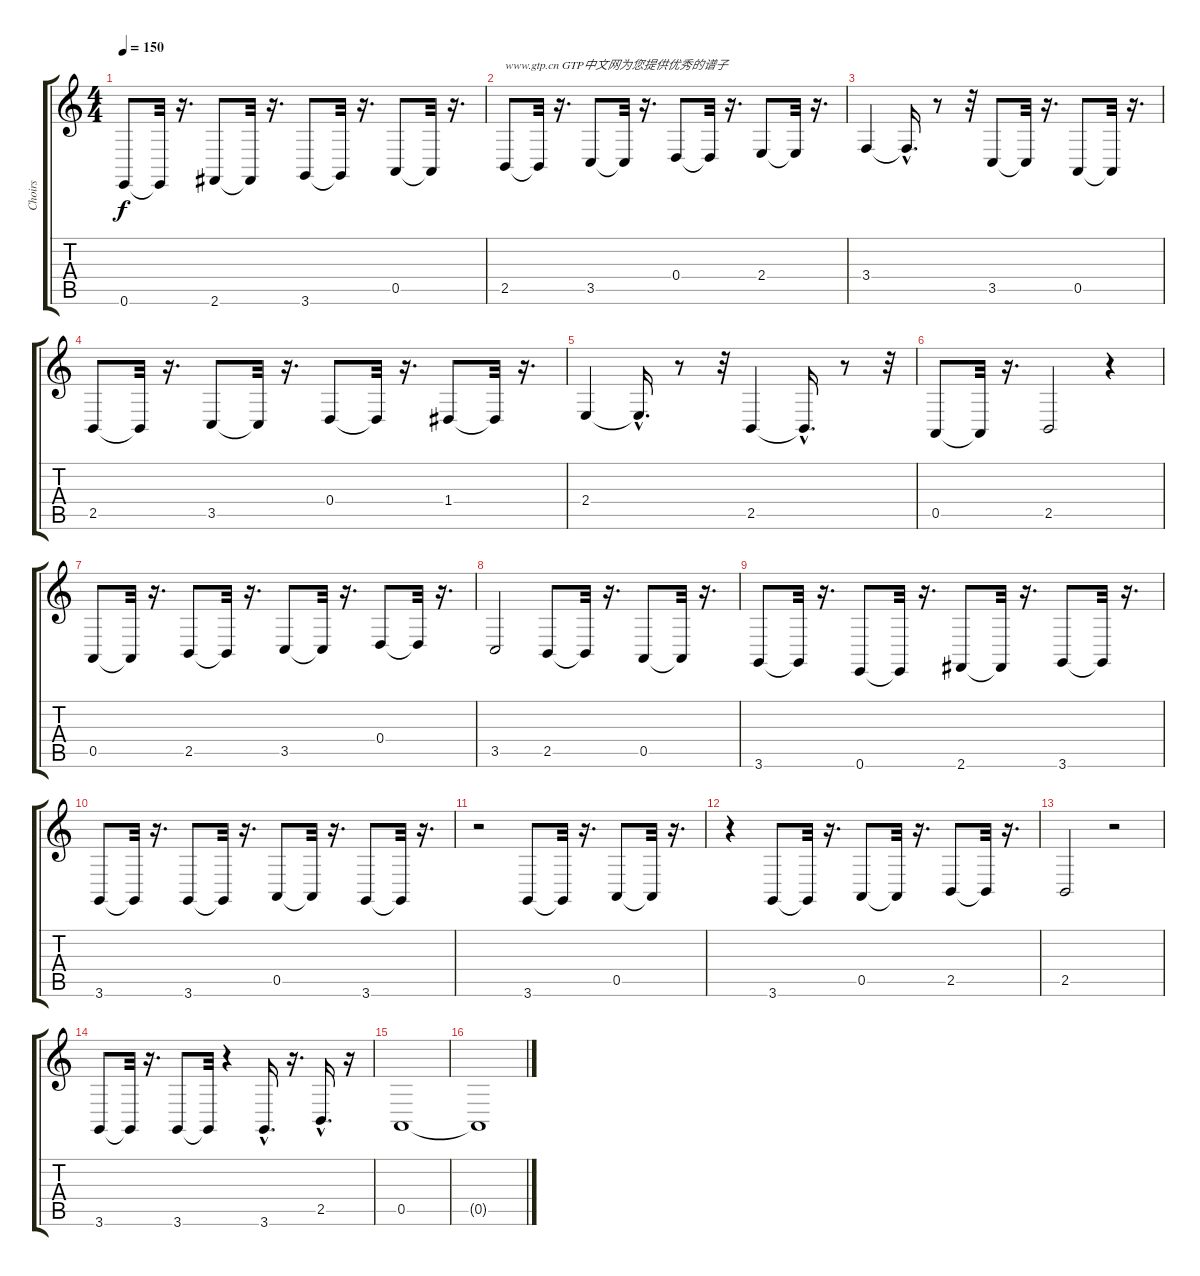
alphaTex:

\track ("Choirs" "Choirs") {instrument choiraahs}
\staff {score tabs}
\tuning (E4 B3 G3 D3 A2 E2) {hide}
\ts (4 4)
\tempo 150
\clef g2
\ks c
0.6.8{dy f instrument choiraahs} 0.6{t}.32 r.16{d} 2.6.8 2.6{t}.32 r.16{d} 3.6.8 3.6{t}.32 r.16{d} 0.5.8 0.5{t}.32 r.16{d} |
2.5.8{txt "www.gtp.cn GTP中文网为您提供优秀的谱子"} 2.5{t}.32 r.16{d} 3.5.8 3.5{t}.32 r.16{d} 0.4.8 0.4{t}.32 r.16{d} 2.4.8 2.4{t}.32 r.16{d} |
3.4.4 3.4{hac t}.16{d} r.8 r.32 3.5.8 3.5{t}.32 r.16{d} 0.5.8 0.5{t}.32 r.16{d} |
2.5.8 2.5{t}.32 r.16{d} 3.5.8 3.5{t}.32 r.16{d} 0.4.8 0.4{t}.32 r.16{d} 1.4.8 1.4{t}.32 r.16{d} |
2.4.4 2.4{hac t}.16{d} r.8 r.32 2.5.4 2.5{hac t}.16{d} r.8 r.32 |
0.5.8 0.5{t}.32 r.16{d} 2.5.2 r.4 |
0.5.8 0.5{t}.32 r.16{d} 2.5.8 2.5{t}.32 r.16{d} 3.5.8 3.5{t}.32 r.16{d} 0.4.8 0.4{t}.32 r.16{d} |
3.5.2 2.5.8 2.5{t}.32 r.16{d} 0.5.8 0.5{t}.32 r.16{d} |
3.6.8 3.6{t}.32 r.16{d} 0.6.8 0.6{t}.32 r.16{d} 2.6.8 2.6{t}.32 r.16{d} 3.6.8 3.6{t}.32 r.16{d} |
3.6.8 3.6{t}.32 r.16{d} 3.6.8 3.6{t}.32 r.16{d} 0.5.8 0.5{t}.32 r.16{d} 3.6.8 3.6{t}.32 r.16{d} |
r.2 3.6.8 3.6{t}.32 r.16{d} 0.5.8 0.5{t}.32 r.16{d} |
r.4 3.6.8 3.6{t}.32 r.16{d} 0.5.8 0.5{t}.32 r.16{d} 2.5.8 2.5{t}.32 r.16{d} |
2.5.2 r.2 |
3.6.8 3.6{t}.32 r.16{d} 3.6.8 3.6{t}.32 r.4 3.6{hac}.16{d} r.16{d} 2.5{hac}.16{d} r.16 |
0.5.1 |
0.5{t}.1
